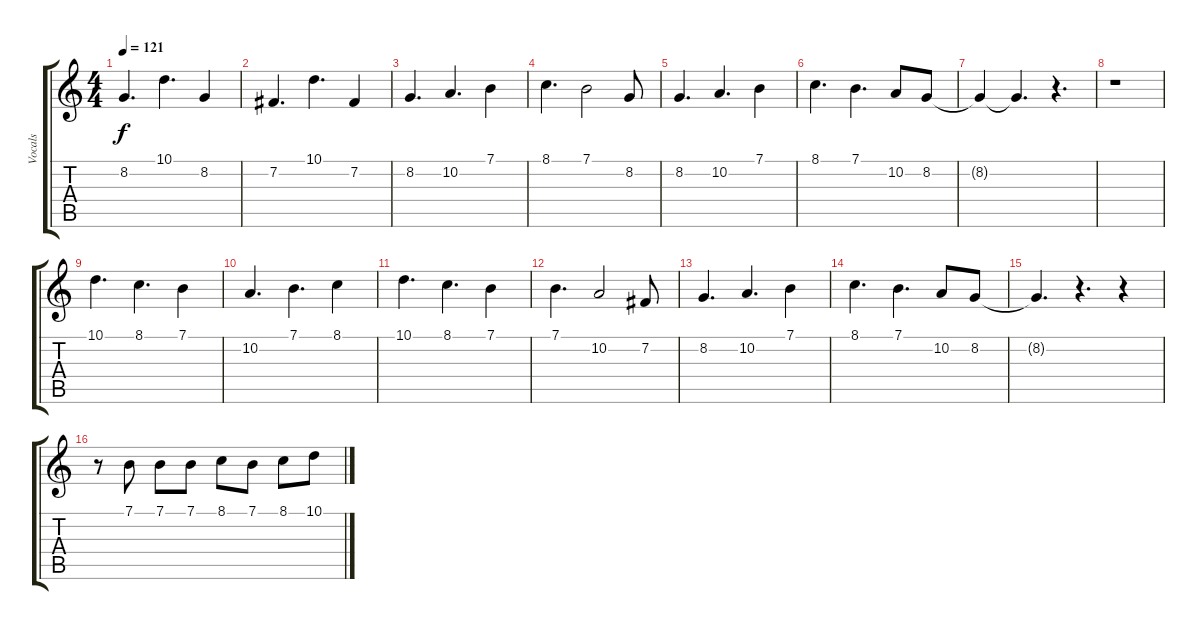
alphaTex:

\track ("Vocals" "Vocals") {instrument choiraahs}
\staff {score tabs}
\tuning (E4 B3 G3 D3 A2 E2) {hide}
\ts (4 4)
\tempo 121
\clef g2
\ks c
8.2.4{d dy f} 10.1.4{d} 8.2.4 |
7.2.4{d} 10.1.4{d} 7.2.4 |
8.2.4{d} 10.2.4{d} 7.1.4 |
8.1.4{d} 7.1.2 8.2.8 |
8.2.4{d} 10.2.4{d} 7.1.4 |
8.1.4{d} 7.1.4{d} 10.2.8 8.2.8 |
8.2{t}.4 8.2{t}.4{d} r.4{d} |
r.1 |
10.1.4{d} 8.1.4{d} 7.1.4 |
10.2.4{d} 7.1.4{d} 8.1.4 |
10.1.4{d} 8.1.4{d} 7.1.4 |
7.1.4{d} 10.2.2 7.2.8 |
8.2.4{d} 10.2.4{d} 7.1.4 |
8.1.4{d} 7.1.4{d} 10.2.8 8.2.8 |
8.2{t}.4{d} r.4{d} r.4 |
r.8 7.1.8 7.1.8 7.1.8 8.1.8 7.1.8 8.1.8 10.1.8
